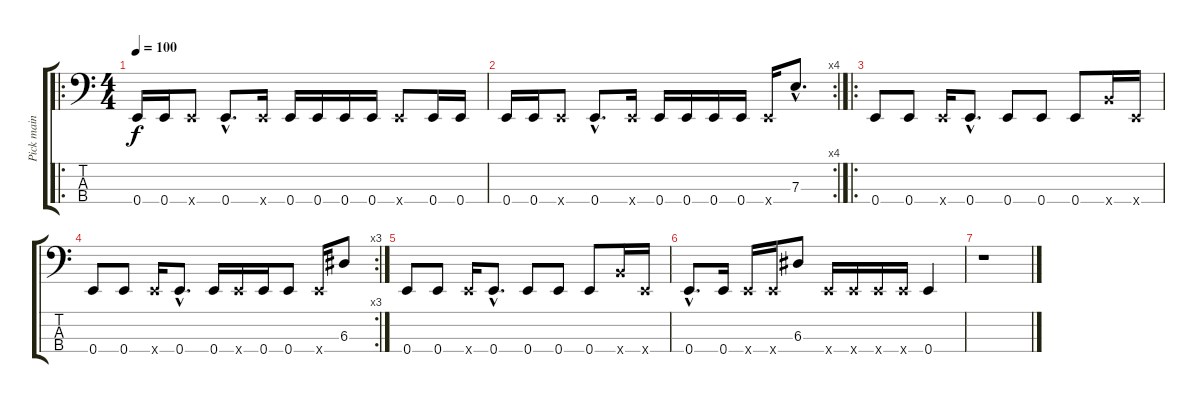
\track ("Pick main" "Pick main") {instrument electricbasspick}
\staff {score tabs}
\tuning (G2 D2 A1 E1) {hide}
\ro
\ts (4 4)
\tempo 100
\clef f4
\ks c
0.4.16{dy f} 0.4.16 0.4{x}.8 0.4{hac}.8{d} 0.4{x}.16 0.4.16 0.4.16 0.4.16 0.4.16 0.4{x}.8 0.4.16 0.4.16 |
\rc 4
0.4.16 0.4.16 0.4{x}.8 0.4{hac}.8{d} 0.4{x}.16 0.4.16 0.4.16 0.4.16 0.4.16 0.4{x}.16 7.3{hac}.8{d} |
\ro
0.4.8 0.4.8 0.4{x}.16 0.4{hac}.8{d} 0.4.8 0.4.8 0.4.8 7.4{x}.16 0.4{x}.16 |
\rc 3
0.4.8 0.4.8 0.4{x}.16 0.4{hac}.8{d} 0.4.16 0.4{x}.16 0.4.16 0.4.8 0.4{x}.16 6.3.8 |
0.4.8 0.4.8 0.4{x}.16 0.4{hac}.8{d} 0.4.8 0.4.8 0.4.8 7.4{x}.16 0.4{x}.16 |
0.4{hac}.8{d} 0.4.16 0.4{x}.16 0.4{x}.16 6.3.8 0.4{x}.16 0.4{x}.16 0.4{x}.16 0.4{x}.16 0.4.4 |
r.1
